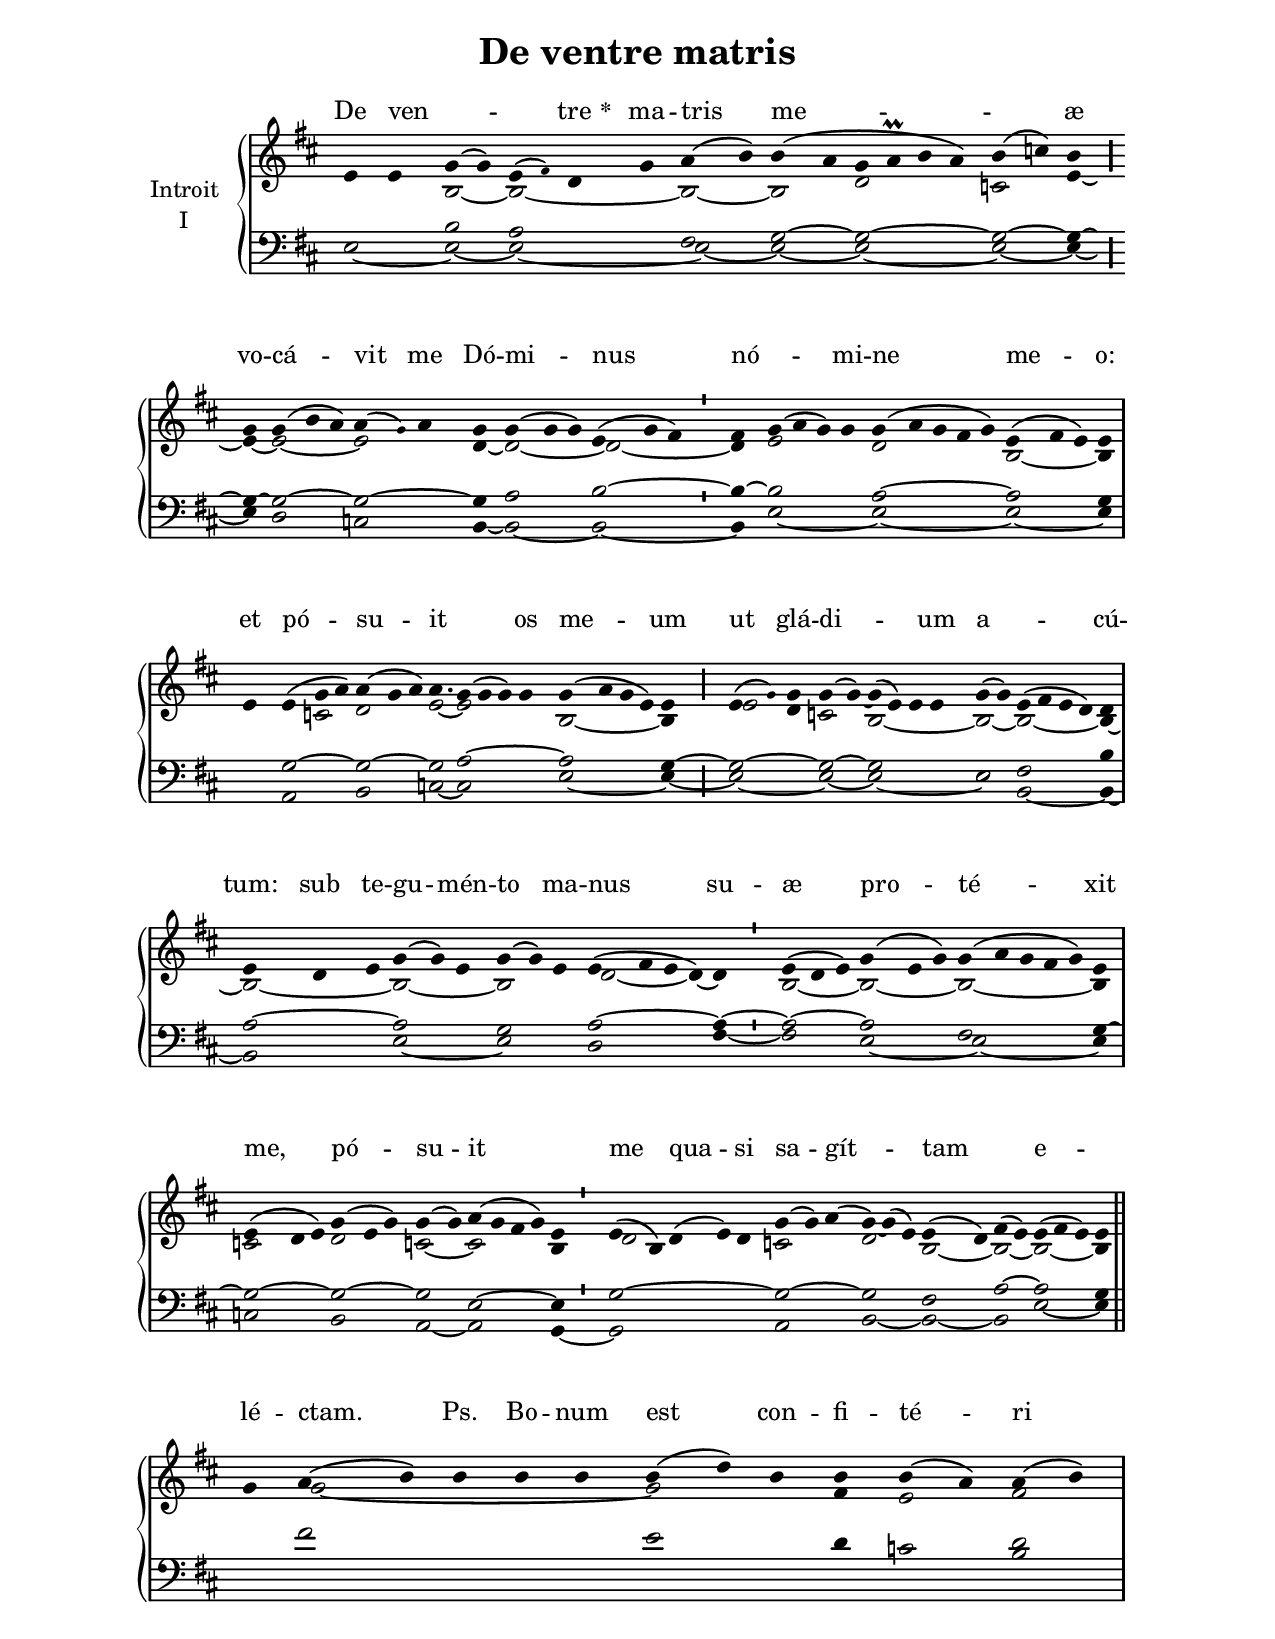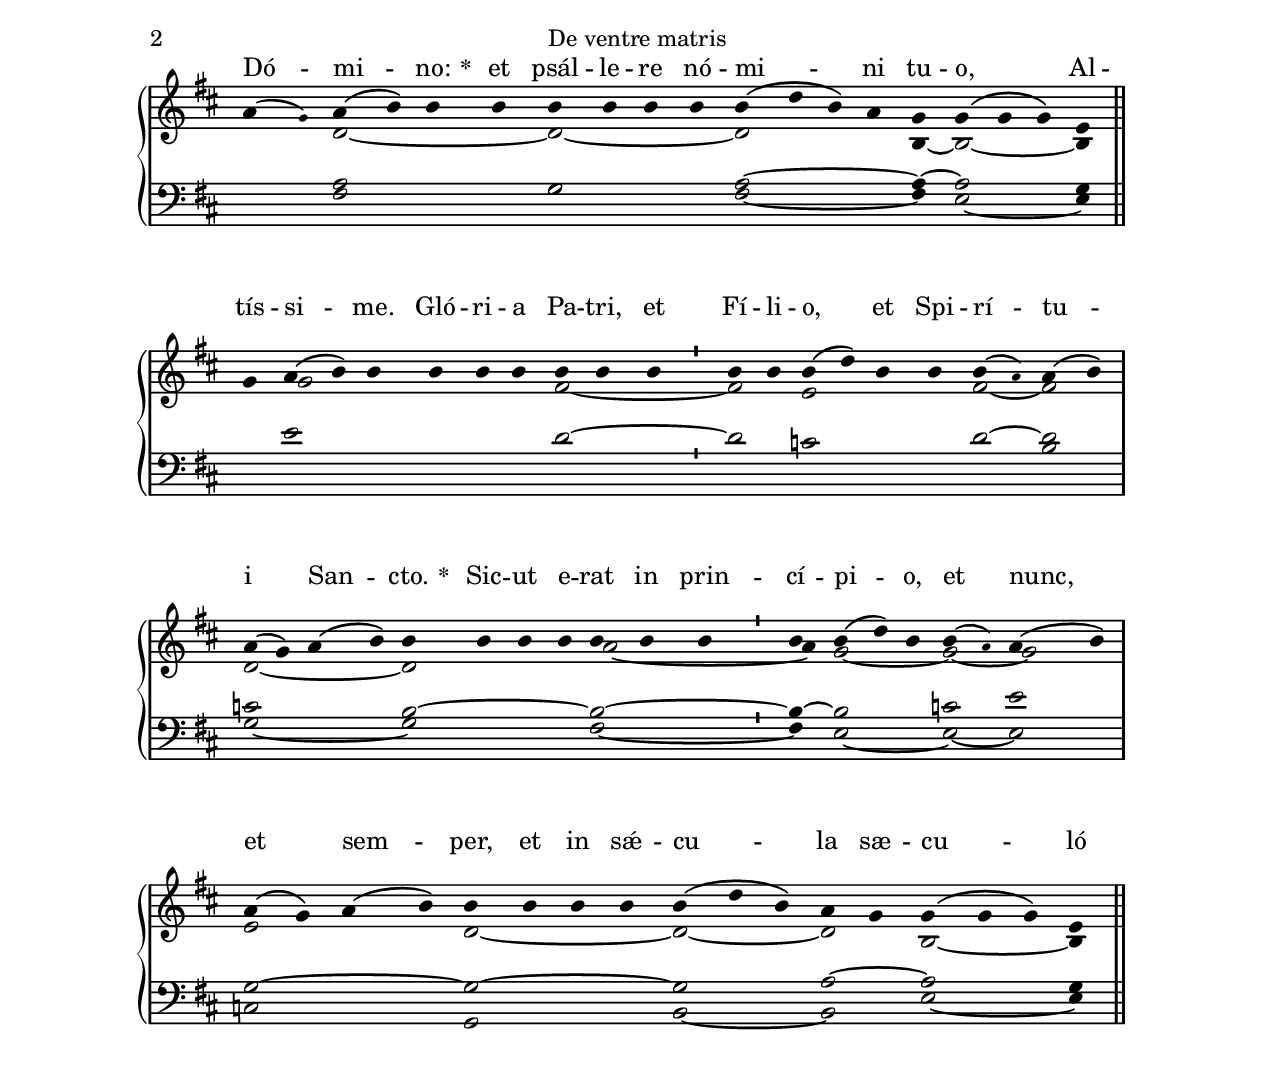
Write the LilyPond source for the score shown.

\version "2.18"
\include "gregorian.ly"
\include "noh2.ily"


%Page reference: page iii.224
%(volume.page)

global = {
 \key e \dorian
 \cadenzaOn 
}

\header {
  title = \markup \center-column {"De ventre matris" \vspace #1 }
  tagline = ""
  composer = ""
}

\paper {
 #(include-special-characters)
  oddHeaderMarkup = \markup \fill-line {
    \line {}
    \center-column {
      \on-the-fly #first-page     " "
      \on-the-fly #not-first-page "De ventre matris"
    }
    \line { \on-the-fly #print-page-number-check-first \fromproperty #'page:page-number-string }
  }
  evenHeaderMarkup = \markup \fill-line {
    \line { \on-the-fly #print-page-number-check-first \fromproperty #'page:page-number-string }
    \center-column { "De ventre matris" }
    \line {}
  }
}

chantText = \lyricmode {
De ven -- _ _ tre 
\set stanza = " * " ma -- tris me -- _ æ 
vo -- cá -- vit me Dó -- mi -- nus nó -- _ mi -- ne me -- o: 
et pó -- su -- it _ os me -- um 
ut glá -- di -- _ um a -- _ cú -- tum: 
sub te -- gu -- mén -- to ma -- nus su -- æ pro -- té -- xit me, 
pó -- su -- it _ me qua -- si sa -- gít -- tam _ e -- _ lé -- ctam. Ps. 
Bo -- num est con -- fi -- té -- ri Dó -- mi -- no: 
\set stanza = " * " 
et psál -- le -- re nó -- mi -- ni tu -- o, Al -- tís -- si -- me. 
Gló -- ri -- a Pa -- tri, et Fí -- li -- o, et Spi -- rí -- tu -- i San -- cto. 
\set stanza = " * " 
Sic -- ut e -- rat in prin -- cí -- pi -- o, et nunc, et sem -- per, 
et in sǽ -- cu -- la sæ -- cu -- ló -- rum. A -- men. }

chantMusic = {
\tieDown   e'4 e'4 g'4 ( g'4) e'4 ( \once \tweak #'font-size #-4 fis' ) d'4  g'4 a'4 ( b'4)  b'4 ( a'4 g'4 a'\prall b'4 a'4) b'4 ( c''4) b'4 \divisioMaior
 g'4 g'4 ( b'4 a'4) a'4 ( \once \tweak #'font-size #-4 g' ) a'4 g'4 g'4 ( g'4 g'4) e'4 ( g'4 fis'4) \divisioMinima
 fis'4 g'4 ( a'4 g'4) g'4 g'4 ( a'4 g'4 fis'4 g'4) e'4 ( fis'4 e'4) e'4 \divisioMaxima
 e'4 e'4 ( g'4 a'4) a'4 ( g'4 a'4) a'4. g'4 ( g'4 g'4) g'4 g'4 ( a'4 g'4 e'4) e'4 \divisioMaior
 e'4 ( \once \tweak #'font-size #-4 g' ) g'4 g'4 ( g'4) ~ g'4 ( e'4) e'4 e'4 g'4 ( g'4) e'4 ( fis'4 e'4 d'4) d'4 \divisioMaxima
 e'4 d'4 e'4 g'4 ( g'4) e'4 g'4 ( g'4) e'4 e'4 ( fis'4 e'4 d'4) d'4 \divisioMinima
 e'4 ( d'4 e'4) g'4 ( e'4 g'4) g'4 ( a'4 g'4 fis'4 g'4) e'4 \divisioMaxima
 e'4 ( d'4 e'4) g'4 ( e'4 g'4) g'4 ( g'4) a'4 ( g'4 fis'4 g'4) e'4 \divisioMinima
 e'4 ( b4) d'4 ( e'4) d'4 g'4 ( g'4) a'4 ( g'4) ~ g'4 ( e'4) e'4 ( d'4) fis'4 ( e'4) e'4 ( fis'4 e'4) e'4 \finalis
 g'4 a'4 ( b'4) b'4 b'4 b'4 b'4 ( d''4) b'4 b'4 b'4 ( a'4) a'4 ( b'4) \divisioMaxima
 a'4 ( \once \tweak #'font-size #-4 g' ) a'4 ( b'4) b'4 b'4 b'4 b'4 b'4 b'4 b'4 ( d''4 b'4) a'4 g'4 g'4 ( g'4 g'4) e'4 \finalis
  g'4 a'4 ( b'4) b'4 b'4 b'4 b'4 b'4 b'4 b'4 \divisioMinima
 b'4 b'4 b'4 ( d''4) b'4 b'4 b'4 ( \once \tweak #'font-size #-4 a' ) a'4 ( b'4) \divisioMaxima
 a'4 ( g'4) a'4 ( b'4) b'4 b'4 b'4 b'4 b'4 b'4 b'4 \divisioMinima
 b'4 b'4 ( d''4) b'4 b'4 ( \once \tweak #'font-size #-4 a' ) a'4 ( b'4) \divisioMaxima
 a'4 ( g'4) a'4 ( b'4) b'4 b'4 b'4 b'4 b'4 ( d''4 b'4) a'4 g'4 g'4 ( g'4 g'4) e'4 \finalis

}

altoMusic = {
r2 b2 ~ b2*4/2 ~ b2 ~ b2 d'2*4/2 c'2 e'4 ~ \divisioMaior
e'4 ~ e'2*3/2 ~ e'2*3/2 d'4 ~ d'2*3/2 ~ d'2*3/2 ~ \divisioMinima
d'4 e'2*4/2 d'2*5/2 b2*3/2 ~ b4 \divisioMaxima
r2 c'2 d'2*3/2 e'2*3/4 ~ e'2*4/2 b2*4/2 ~ b4 \divisioMaior
e'2 d'4 c'2 b2*4/2 ~ b2 ~ b2*4/2 ~ b4 ~ \divisioMaxima
b2*3/2 ~ b2*3/2 ~ b2*3/2 d'2*3/2 ~ d'4 ~ d'4 \divisioMinima
b2*3/2 ~ b2*3/2 ~ b2*5/2 ~ b4 \divisioMaxima
c'2*3/2 d'2*3/2 c'2 ~ c'2*4/2 b4 \divisioMinima
d'2*5/2 c'2*3/2 d'2*3/2 b2 ~ b2 ~ b2*3/2 ~ b4 \finalis
r4 g'2*5/2 ~ g'2*3/2 fis'4 e'2 fis'2 \divisioMaxima
r2 d'2*4/2 ~ d'2*4/2 ~ d'2*4/2 b4 ~ b2*3/2 ~ b4 r4 g'2*6/2 fis'2*3/2 ~ \divisioMinima
fis'2 e'2*4/2 fis'2 ~ fis'2 \divisioMaxima
d'2*4/2 ~ d'2*4/2 a'2*3/2 ~ \divisioMinima
a'4 g'2*3/2 ~ g'2 ~ g'2 \divisioMaxima
e'2*4/2 d'2*4/2 ~ d'2*3/2 ~ d'2 b2*3/2 ~ b4 \finalis
}

tenorMusic = {
r2 b2 a2*4/2 fis2 g2 ~ g2*4/2 ~ g2 ~ g4 ~ \divisioMaior
g4 ~ g2*3/2 ~ g2*3/2 ~ g4 a2*3/2 b2*3/2 ~ \divisioMinima
b4 ~ b2*4/2 a2*5/2 ~ a2*3/2 g4 \divisioMaxima
r4 g2*3/2 ~ g2*3/2 ~ g2*3/4 a2*4/2 ~ a2*4/2 g4 ~ \divisioMaior
g2*3/2 ~ g2 ~ g2*4/2 e2 fis2*4/2 b4 \divisioMaxima
a2*3/2 ~ a2*3/2 g2*3/2 a2*4/2 ~ a4 ~ \divisioMinima
a2*3/2 ~ a2*3/2 fis2*5/2 g4 ~ \divisioMaxima
g2*3/2 ~ g2*3/2 ~ g2 e2*4/2 ~ e4 \divisioMinima
g2*5/2 ~ g2*3/2 ~ g2*3/2 fis2 a2 ~ a2*3/2 g4 \finalis
r4 fis'2*5/2 e'2*3/2 d'4 c'2 d'2 \divisioMaxima
r2 a2*4/2 g2*4/2 a2*4/2 ~ a4 ~ a2*3/2 g4 r4 e'2*6/2 d'2*3/2 ~ \divisioMinima
d'2 c'2*4/2 d'2 ~ d'2 \divisioMaxima
c'2*4/2 b2*4/2 ~ b2*3/2 ~ \divisioMinima
b4 ~ b2*3/2 c'2 e'2 \divisioMaxima
g2*4/2 ~ g2*4/2 ~ g2*3/2 a2 ~ a2*3/2 g4 \finalis
}

bassMusic = {
e2 ~ e2 ~ e2*4/2 ~ e2 ~ e2 ~ e2*4/2 ~ e2 ~ e4 ~ \divisioMaior
e4 d2*3/2 c2*3/2 b,4 ~ b,2*3/2 ~ b,2*3/2 ~ \divisioMinima
b,4 e2*4/2 ~ e2*5/2 ~ e2*3/2 ~ e4 \divisioMaxima
r4 a,2*3/2 b,2*3/2 c2*3/4 ~ c2*4/2 e2*4/2 ~ e4 ~ \divisioMaior
e2*3/2 ~ e2 ~ e2*4/2 ~ e2 b,2*4/2 ~ b,4 ~ \divisioMaxima
b,2*3/2 e2*3/2 ~ e2*3/2 d2*4/2 fis4 ~ \divisioMinima
fis2*3/2 e2*3/2 ~ e2*5/2 ~ e4 \divisioMaxima
c2*3/2 b,2*3/2 a,2 ~ a,2*4/2 g,4 ~ \divisioMinima
g,2*5/2 a,2*3/2 b,2*3/2 ~ b,2 ~ b,2 e2*3/2 ~ e4 \finalis
r2*12/2 b2 \divisioMaxima
r2 fis2*4/2 g2*4/2 fis2*4/2 ~ fis4 e2*3/2 ~ e4 r2*18/2 b2 \divisioMaxima
g2*4/2 ~ g2*4/2 fis2*3/2 ~ \divisioMinima
fis4 e2*3/2 ~ e2 ~ e2 \divisioMaxima
c2*4/2 g,2*4/2 b,2*3/2 ~ b,2 e2*3/2 ~ e4 \finalis
}

voiceLines = {
\voiceLineStyle


}

\score{
  <<
    \new GrandStaff <<
      \set GrandStaff.autoBeaming = ##f
      \set GrandStaff.instrumentName = \markup \center-column {
        "Introit"
        "I"
      }
      \new Staff = up <<
        \new Voice = "chant" {
          \voiceOne \global \chantMusic
        }
        \new Voice {
          \voiceTwo \global \altoMusic
        }
      >>

      \new Staff = down <<
        \clef bass
        \new Voice {
          \voiceOne \global \tenorMusic
        }
        \new Voice {
          \voiceTwo \global \bassMusic
        }
	\new Voice {
        \voiceThree \global \voiceLines
        }
      >>
    >>
    \new Lyrics \lyricsto chant {
      \chantText
    }
  >>
  \layout{
  }
  \midi{
    \tempo 4 = 125
  }
}
